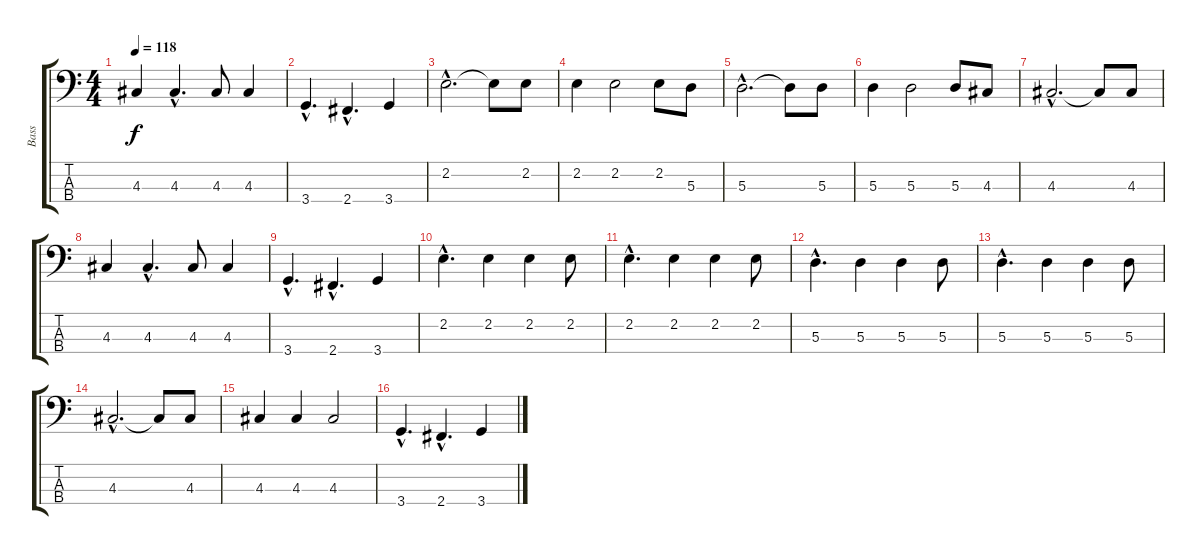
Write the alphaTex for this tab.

\track ("Bass" "Bass") {instrument electricbasspick}
\staff {score tabs}
\tuning (G2 D2 A1 E1) {hide}
\ts (4 4)
\tempo 118
\clef f4
\ks c
4.3.4{dy f} 4.3{hac}.4{d} 4.3.8 4.3.4 |
3.4{hac}.4{d} 2.4{hac}.4{d} 3.4.4 |
2.2{hac}.2{d} 2.2{t}.8 2.2.8 |
2.2.4 2.2.2 2.2.8 5.3.8 |
5.3{hac}.2{d} 5.3{t}.8 5.3.8 |
5.3.4 5.3.2 5.3.8 4.3.8 |
4.3{hac}.2{d} 4.3{t}.8 4.3.8 |
4.3.4 4.3{hac}.4{d} 4.3.8 4.3.4 |
3.4{hac}.4{d} 2.4{hac}.4{d} 3.4.4 |
2.2{hac}.4{d} 2.2.4 2.2.4 2.2.8 |
2.2{hac}.4{d} 2.2.4 2.2.4 2.2.8 |
5.3{hac}.4{d} 5.3.4 5.3.4 5.3.8 |
5.3{hac}.4{d} 5.3.4 5.3.4 5.3.8 |
4.3{hac}.2{d} 4.3{t}.8 4.3.8 |
4.3.4 4.3.4 4.3.2 |
3.4{hac}.4{d} 2.4{hac}.4{d} 3.4.4
